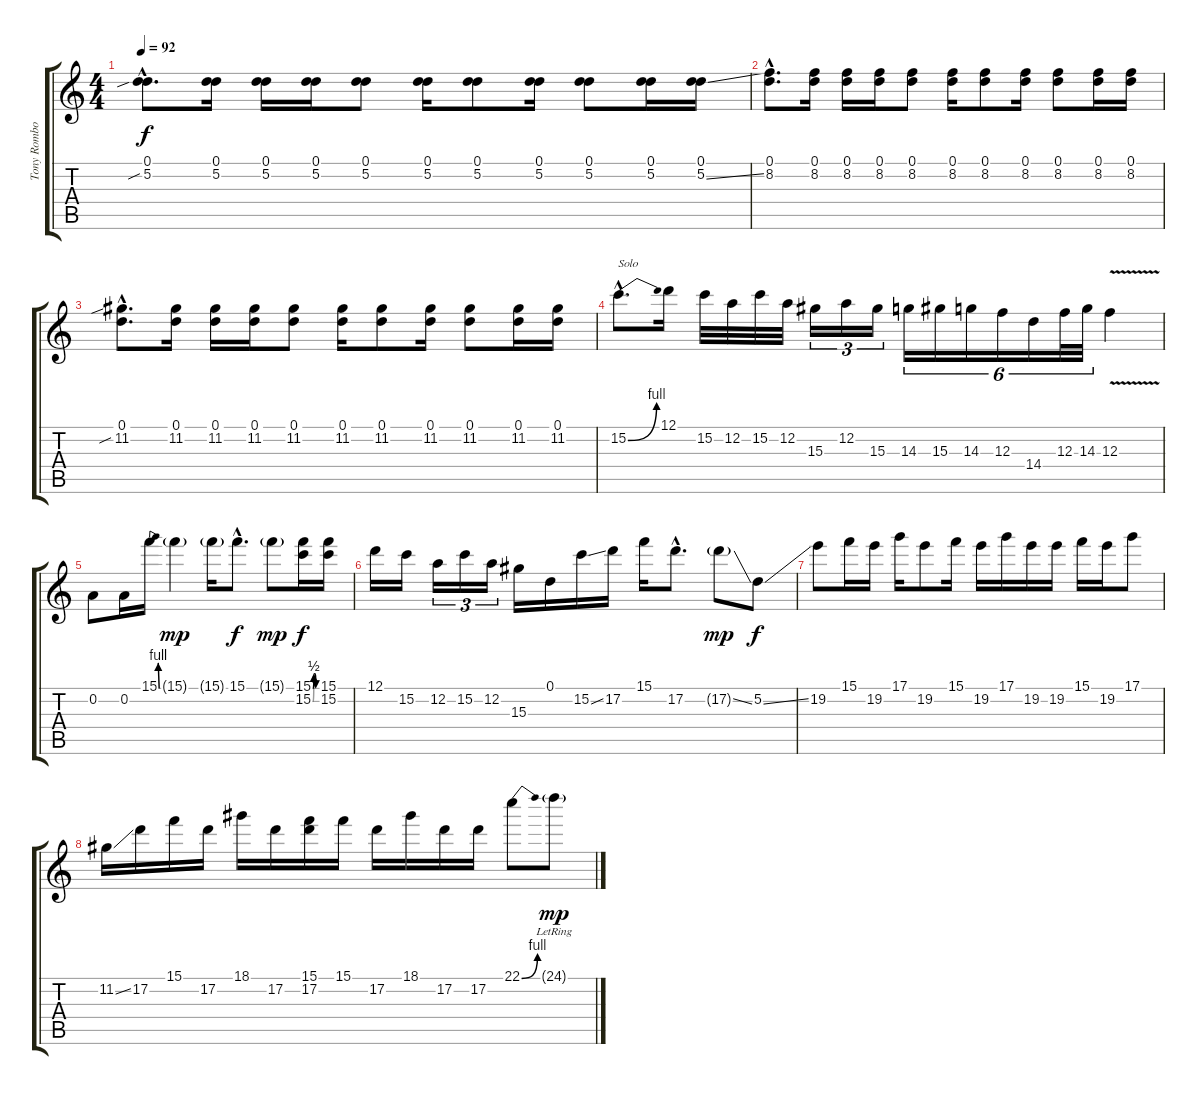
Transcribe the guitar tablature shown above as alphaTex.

\track ("Tony Rombola (1)" "Tony Rombo") {instrument distortionguitar}
\staff {score tabs}
\tuning (D4 A3 F3 C3 G2 C2) {hide}
\ts (4 4)
\tempo 92
\clef g2
\ks c
(0.1{hac} 5.2{sib hac}).8{d dy f} (0.1 5.2).16 (0.1 5.2).16 (0.1 5.2).16 (0.1 5.2).8 (0.1 5.2).16 (0.1 5.2).8 (0.1 5.2).16 (0.1 5.2).8 (0.1 5.2).16 (0.1 5.2{ss}).16 |
(0.1{hac} 8.2{hac}).8{d} (0.1 8.2).16 (0.1 8.2).16 (0.1 8.2).16 (0.1 8.2).8 (0.1 8.2).16 (0.1 8.2).8 (0.1 8.2).16 (0.1 8.2).8 (0.1 8.2).16 (0.1 8.2).16 |
(0.1{hac} 11.2{sib hac}).8{d} (0.1 11.2).16 (0.1 11.2).16 (0.1 11.2).16 (0.1 11.2).8 (0.1 11.2).16 (0.1 11.2).8 (0.1 11.2).16 (0.1 11.2).8 (0.1 11.2).16 (0.1 11.2).16 |
15.2{be (bend 0 0 60 4) hac}.8{d txt "Solo"} 12.1.16 15.2.32 12.2.32 15.2.32 12.2.32 15.3.16{tu (3 2)} 12.2.16{tu (3 2)} 15.3.16{tu (3 2)} 14.3.16{tu (6 4)} 15.3.16{tu (6 4)} 14.3.16{tu (6 4)} 12.3.16{tu (6 4)} 14.4.16{tu (6 4)} 12.3.32{tu (6 4)} 14.3.32{tu (6 4)} 12.3{v}.4 |
0.2.8 0.2.16 15.1{be (bend 0 0 60 4)}.16 15.1{g}.4{dy mp} 15.1{g}.16 15.1{hac}.8{d dy f} 15.1{g}.8{dy mp} (15.1{be (custom 0 0 15 2 30 2 45 0 60 0)} 15.2{be (custom 0 0 15 2 30 2 45 0 60 0)}).16{dy f} (15.1 15.2).16 |
12.1.16 15.2.16 12.2.16{tu (3 2)} 15.2.16{tu (3 2)} 12.2.16{tu (3 2)} 15.3.16 0.1.16 15.2{ss}.16 17.2.16 15.1.16 17.2{hac}.8{d} 17.2{ss g}.8{dy mp} 5.2{ss}.8{dy f} |
19.2.8 15.1.16 19.2.16 17.1.16 19.2.8 15.1.16 19.2.16 17.1.16 19.2.16 19.2.16 15.1.16 19.2.16 17.1.8 |
11.2{ss}.16 17.2.16 15.1.16 17.2.16 18.1.16 17.2.16 (15.1 17.2).16 15.1.16 17.2.16 18.1.16 17.2.16 17.2.16 22.1{be (bend 0 0 60 4)}.8 24.1{g lr}.8{dy mp}
